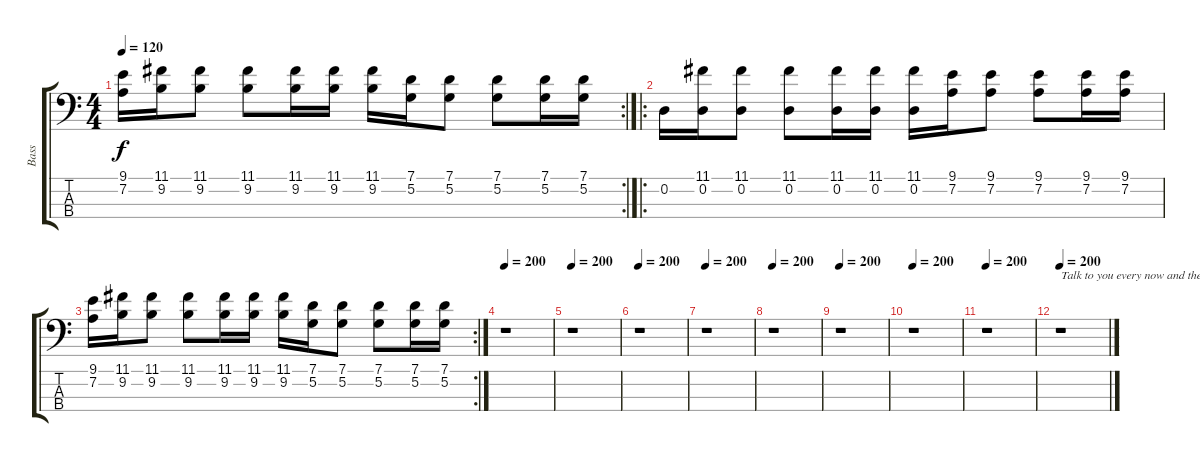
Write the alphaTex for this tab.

\track ("Bass" "Bass") {instrument electricbassfinger}
\staff {score tabs}
\tuning (G2 D2 A1 E1) {hide}
\rc 2
\ts (4 4)
\tempo 120
\clef f4
\ks c
(9.1 7.2).16{dy f} (11.1 9.2).16 (11.1 9.2).8 (11.1 9.2).8 (11.1 9.2).16 (11.1 9.2).16 (11.1 9.2).16 (7.1 5.2).16 (7.1 5.2).8 (7.1 5.2).8 (7.1 5.2).16 (7.1 5.2).16 |
\ro
0.2.16 (11.1 0.2).16 (11.1 0.2).8 (11.1 0.2).8 (11.1 0.2).16 (11.1 0.2).16 (11.1 0.2).16 (9.1 7.2).16 (9.1 7.2).8 (9.1 7.2).8 (9.1 7.2).16 (9.1 7.2).16 |
\rc 2
(9.1 7.2).16 (11.1 9.2).16 (11.1 9.2).8 (11.1 9.2).8 (11.1 9.2).16 (11.1 9.2).16 (11.1 9.2).16 (7.1 5.2).16 (7.1 5.2).8 (7.1 5.2).8 (7.1 5.2).16 (7.1 5.2).16 |
\tempo 200
r.1 |
\tempo 200
r.1 |
\tempo 200
r.1 |
\tempo 200
r.1 |
\tempo 200
r.1 |
\tempo 200
r.1 |
\tempo 200
r.1 |
\tempo 200
r.1 |
\tempo 200
r.1{txt "Talk to you every now and then"}
